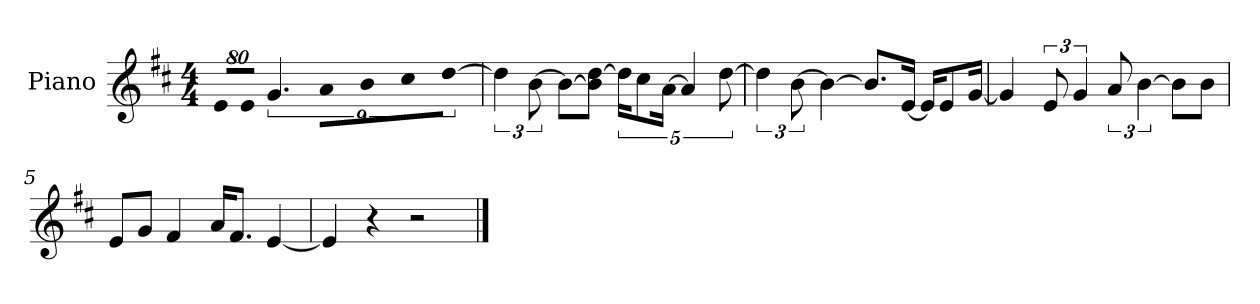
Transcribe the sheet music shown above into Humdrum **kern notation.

**kern
*part1
*staff1
*I"Piano
*I'P-no
*clefG2
*k[f#c#]
*M4/4
*MM90
=1
!LO:N:vis=8
640%71e/L
!LO:N:vis=8
640%71e/J
9%2.g/
!LO:N:vis=8
640%71a\L
!LO:N:vis=8
640%71b\
!LO:N:vis=8
640%71cc#\
!LO:N:vis=8
[640%71dd\J
=2
6dd\]
[12b\
8b\L_
8b\] [8dd\J
20dd\KL]
10cc#\
[20a\Jk
5a/]
[10dd\
=3
6dd\]
[12b\
4b\_
8.b/L]
[16e/Jk
16e/KL]
8e/
[16g/Jk
=4
4g/]
12e/
6g/
12a/
[6b\
8b\L]
8b\J
!!LO:LB:g=z
=5
8e/L
8g/J
4f#/
16a/KL
8.f#/J
[4e/
=6
4e/]
4r
2r
==
*-
